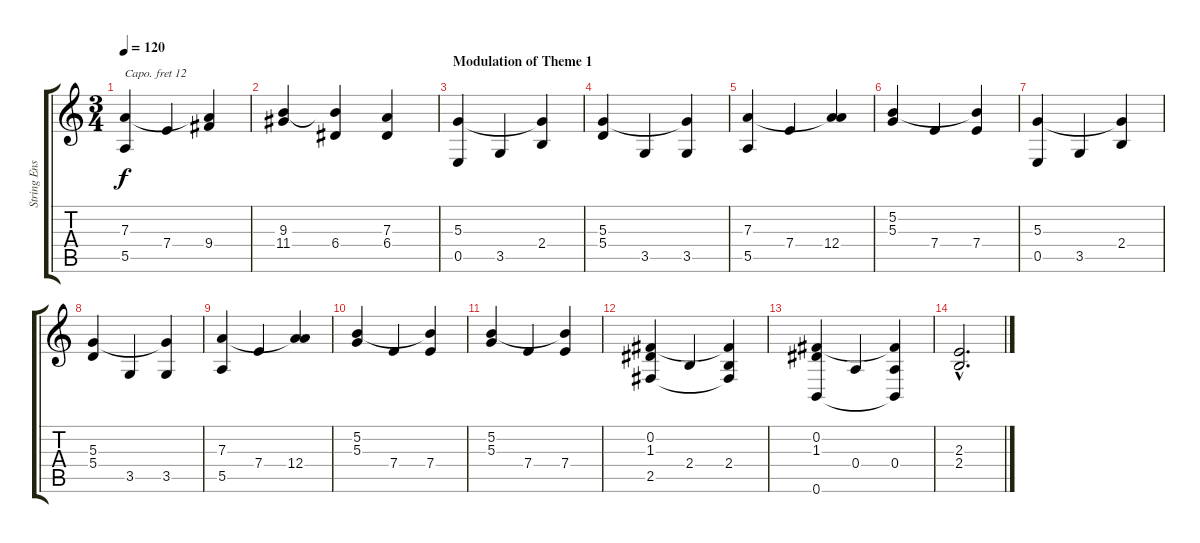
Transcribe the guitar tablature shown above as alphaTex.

\track ("String Ensemble" "String Ens") {instrument stringensemble1}
\staff {score tabs}
\capo 12
\tuning (B3 Gb3 D3 A2 E2 B1) {hide}
\ts (3 4)
\tempo 120
\clef g2
\ks c
(7.3 5.5).4{dy f} 7.4.4 (7.3{t} 9.4).4 |
(9.3 11.4).4 (9.3{t} 6.4).4 (7.3 6.4).4 |
\section ("" "Modulation of Theme 1")
(5.3 0.5).4 3.5.4 (5.3{t} 2.4).4 |
(5.3 5.4).4 3.5.4 (5.3{t} 3.5).4 |
(7.3 5.5).4 7.4.4 (7.3{t} 12.4).4 |
(5.2 5.3).4 7.4.4 (5.2{t} 7.4).4 |
(5.3 0.5).4 3.5.4 (5.3{t} 2.4).4 |
(5.3 5.4).4 3.5.4 (5.3{t} 3.5).4 |
(7.3 5.5).4 7.4.4 (7.3{t} 12.4).4 |
(5.2 5.3).4 7.4.4 (5.2{t} 7.4).4 |
(5.2 5.3).4 7.4.4 (5.2{t} 7.4).4 |
(0.2 1.3 2.5).4 2.4.4 (0.2{t} 2.4 2.5{t}).4 |
(0.2 1.3 0.6).4 0.4.4 (0.2{t} 0.4 0.6{t}).4 |
(2.3{hac} 2.4{hac}).2{d}
